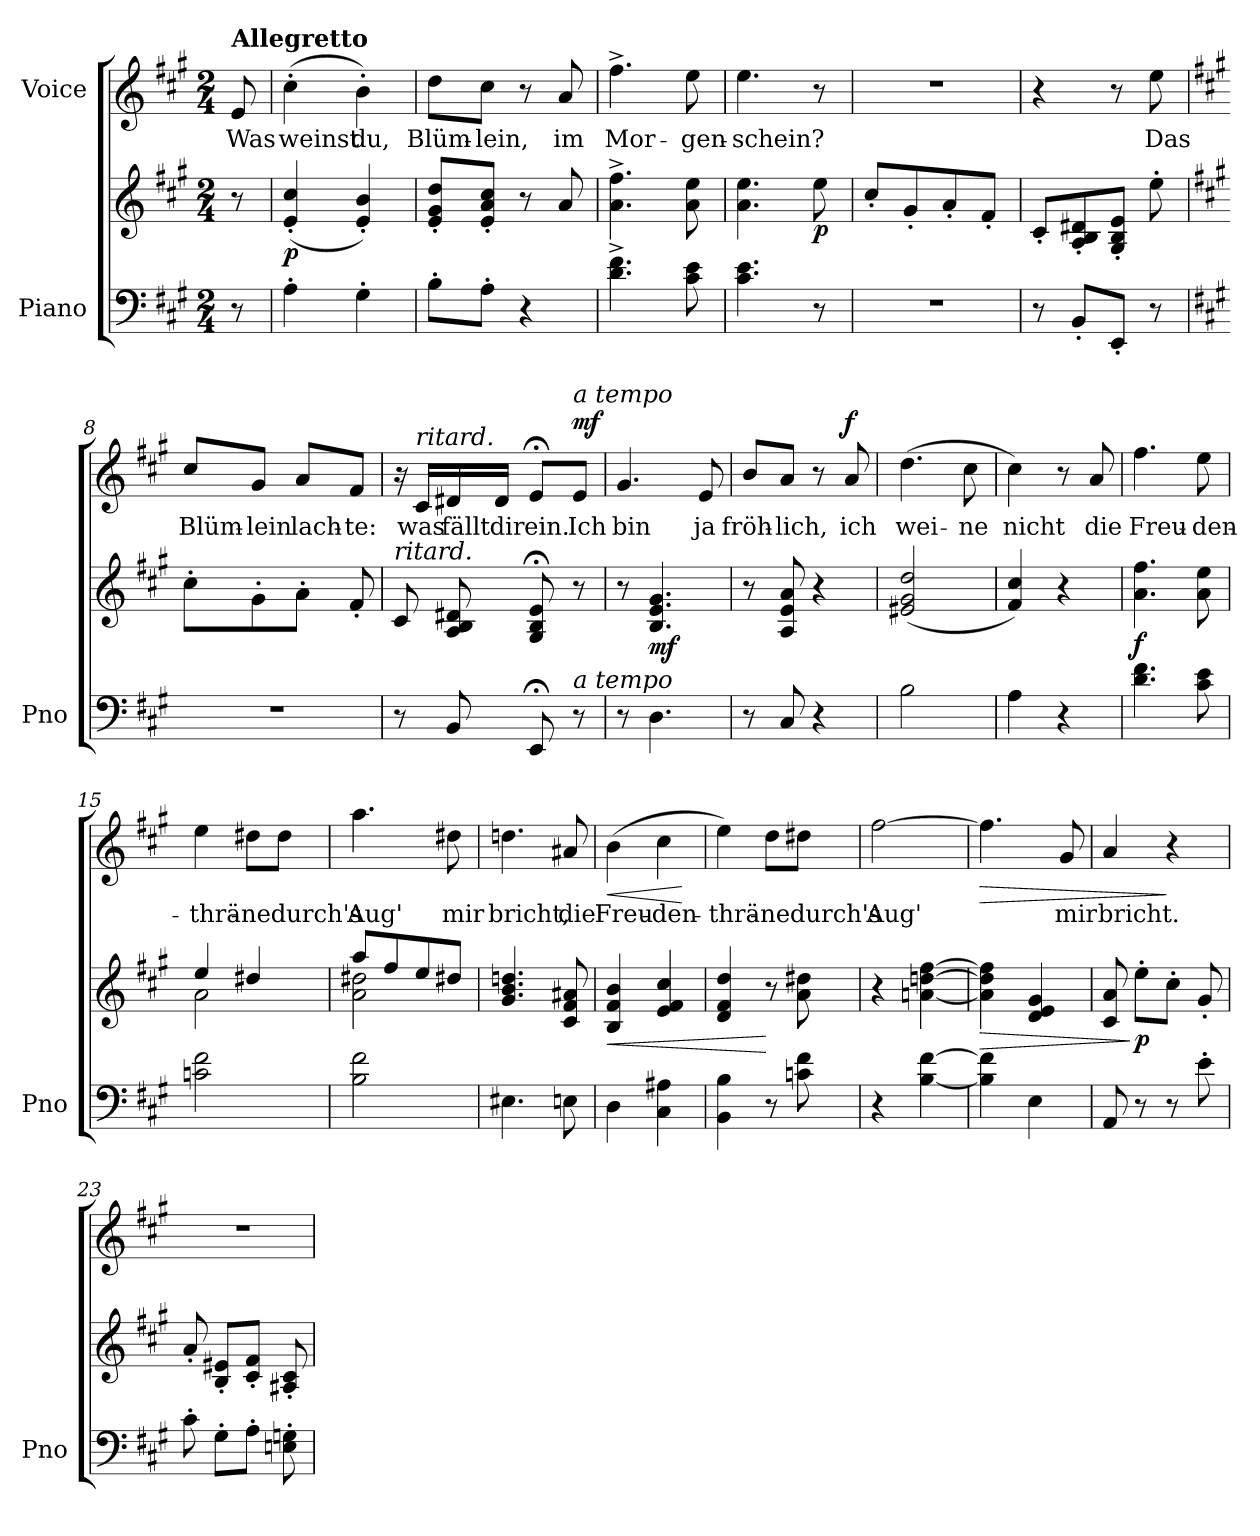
**kern	**kern	**dynam	**kern	**text	**dynam
*part2	*part2	*part2	*part1	*part1	*part1
*staff3	*staff2	*staff2/3	*staff1	*staff1	*staff1
*I"Piano	*	*	*I"Voice	*	*
*I'Pno	*	*	*	*	*
*clefF4	*clefG2	*	*clefG2	*	*
*k[f#c#g#]	*k[f#c#g#]	*	*k[f#c#g#]	*	*
*M2/4	*M2/4	*	*M2/4	*	*
=1	=1	=1	=1	=1	=1
!	!	!	!LO:TX:a:B:t=Allegretto	!	!
8r	8r	.	8e/	Was	.
=2	=2	=2	=2	=2	=2
!	!	!LO:DY:b	!	!	!
4A'\	(4e/'> 4cc#/'>	p	(4cc#'\	weinst	.
4G#'\	4e/'> 4b/'>)	.	4b'\)	du,	.
=3	=3	=3	=3	=3	=3
8B'\L	8e/' 8g#/' 8dd/'L	.	8dd\L	Blüm-	.
8A'\J	8e/' 8a/' 8cc#/'J	.	8cc#\J	-lein,	.
4r	8r	.	8r	.	.
.	8a/	.	8a/	im	.
=4	=4	=4	=4	=4	=4
4.d\^ 4.f#\^	4.a\^ 4.ff#\^	.	4.ff#^\	Mor-	.
8c#\ 8e\	8a\ 8ee\	.	8ee\	-gen-	.
=5	=5	=5	=5	=5	=5
4.c#\ 4.e\	4.a\ 4.ee\	.	4.ee\	-schein?	.
!	!	!LO:DY:b	!	!	!
8r	8ee\	p	8r	.	.
=6	=6	=6	=6	=6	=6
2r	8cc#'/L	.	2r	.	.
.	8g#'/	.	.	.	.
.	8a'/	.	.	.	.
.	8f#'/J	.	.	.	.
=7	=7	=7	=7	=7	=7
8r	8c#'/L	.	4r	.	.
8BB'/L	8A/' 8B/' 8d#X/'	.	.	.	.
8EE'/J	8G#/' 8B/' 8e/'J	.	8r	.	.
8r	8ee'\	.	8ee\	Das	.
=8	=8	=8	=8	=8	=8
*k[f#c#g#]	*k[f#c#g#]	*	*k[f#c#g#]	*	*
2r	8cc#'\L	.	8cc#/L	Blüm-	.
.	8g#'\	.	8g#/J	-lein	.
.	8a'\J	.	8a/L	lach-	.
.	8f#'/	.	8f#/J	-te:	.
=9	=9	=9	=9	=9	=9
!	!LO:TX:i:t=ritard.	!	!	!	!
8r	8c#/	.	16r	.	.
!	!	!	!LO:TX:i:t=ritard.	!	!
.	.	.	16c#/LL	was	.
8BB/	8A/ 8B/ 8d#X/	.	16d#X/	fällt	.
.	.	.	16d#/JJ	dir	.
8EE;/	8G#/;< 8B/;< 8e/;<	.	8e;</L	ein.	.
!	!	!	!LO:TX:i:t=a tempo	!	!
!LO:TX:i:t=a tempo	!	!	!	!	!
!	!	!	!	!	!LO:DY:b
8r	8r	.	8e/J	Ich	mf
=10	=10	=10	=10	=10	=10
8r	8r	.	4.g#/	bin	.
!	!	!LO:DY:b	!	!	!
4.D\	4.B/ 4.e/ 4.g#/	mf	.	.	.
.	.	.	8e/	ja	.
=11	=11	=11	=11	=11	=11
8r	8r	.	8b/L	fröh-	.
8C#/	8A/ 8e/ 8a/	.	8a/J	-lich,	.
4r	4r	.	8r	.	.
!	!	!	!	!	!LO:DY:b
.	.	.	8a/	ich	f
=12	=12	=12	=12	=12	=12
2B\	(2e#X/ 2g#/ 2dd/	.	(4.dd\	wei-	.
.	.	.	8cc#\	-ne	.
=13	=13	=13	=13	=13	=13
4A\	4f#/ 4cc#/)	.	4cc#\)	nicht	.
4r	4r	.	8r	.	.
.	.	.	8a/	die	.
=14	=14	=14	=14	=14	=14
!	!	!LO:DY:b	!	!	!
4.d\ 4.f#\	4.a\ 4.ff#\	f	4.ff#\	Freu-	.
8c#\ 8e\	8a\ 8ee\	.	8ee\	-den-	.
=15	=15	=15	=15	=15	=15
*	*^	*	*	*	*
2cn\ 2f#\	4ee/	2a\	.	4ee\	thrä-	.
.	4dd#X/	.	.	8dd#X\L	-ne	.
.	.	.	.	8dd#\J	durch's	.
=16	=16	=16	=16	=16	=16	=16
2B\ 2f#\	8aa/L	2a\ 2dd#X\	.	4.aa\	Aug'	.
.	8ff#/	.	.	.	.	.
.	8ee/	.	.	.	.	.
.	8dd#X/J	.	.	8dd#X\	mir	.
*	*v	*v	*	*	*	*
=17	=17	=17	=17	=17	=17
4.E#X\	4.g#/ 4.b/ 4.ddn/	.	4.ddn\	bricht,	.
8En\	8c#/ 8f#/ 8a#X/	.	8a#X/	die	.
=18	=18	=18	=18	=18	=18
!	!	!LO:HP:b	!	!	!LO:HP:b
4D\	4B/ 4f#/ 4b/	<	(4b\	Freu-	<
4C#\ 4A#X\	4e/ 4f#/ 4cc#/	.	4cc#\	-den-	.
.	.	.	.	.	[
=19	=19	=19	=19	=19	=19
4BB\ 4B\	4d/ 4f#/ 4dd/	.	4ee\)	-thrä-	.
8r	8r	[	8dd\L	-ne	.
8cn\ 8f#\	8a\ 8dd#X\	.	8dd#X\J	durch's	.
=20	=20	=20	=20	=20	=20
4r	4r	.	[2ff#\	Aug'	.
[4B\ [4f#\	[4an\ [4ddn\ [4ff#\	.	.	.	.
=21	=21	=21	=21	=21	=21
!	!	!LO:HP:b	!	!	!LO:HP:b
4B\] 4f#\]	4a\] 4dd\] 4ff#\]	>	4.ff#\]	.	>
4E\	4d/ 4e/ 4g#/	.	.	.	.
.	.	.	8g#/	mir	.
=22	=22	=22	=22	=22	=22
8AA/	8c#/ 8a/	.	4a/	bricht.	.
!	!	!LO:DY:n=1:b	!	!	!
8r	8ee'\L	] p	.	.	.
8r	8cc#'\J	.	4r	.	]
8e'\	8g#'/	.	.	.	.
=23	=23	=23	=23	=23	=23
8c#'\	8a'/	.	2r	.	.
8G#'\L	8B/' 8e#X/'L	.	.	.	.
8A'\J	8c#/' 8f#/'J	.	.	.	.
8En\' 8Gn\'	8A#X/' 8c#/'	.	.	.	.
=	=	=	=	=	=
*-	*-	*-	*-	*-	*-
